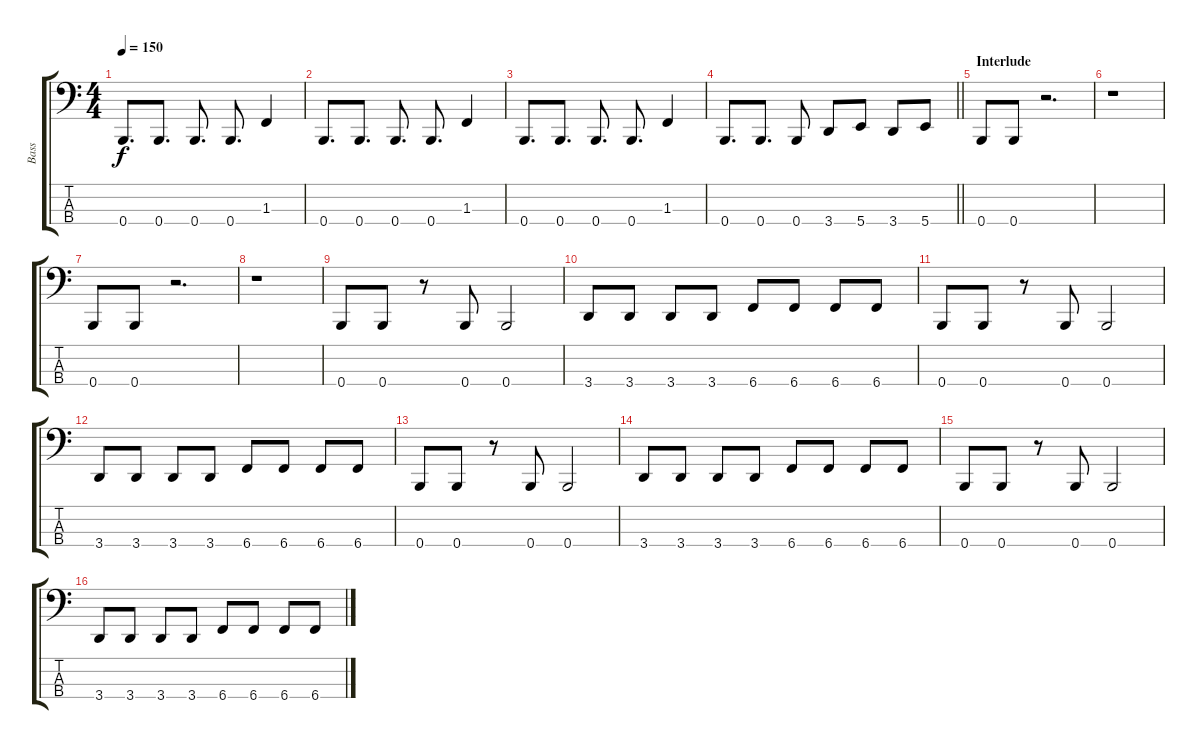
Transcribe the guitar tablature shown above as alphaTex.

\track ("Bass" "Bass") {instrument electricbassfinger}
\staff {score tabs}
\tuning (D2 A1 E1 B0) {hide}
\ts (4 4)
\tempo 150
\clef f4
\ks c
0.4.8{d dy f} 0.4.8{d} 0.4.8{d} 0.4.8{d} 1.3.4 |
0.4.8{d} 0.4.8{d} 0.4.8{d} 0.4.8{d} 1.3.4 |
0.4.8{d} 0.4.8{d} 0.4.8{d} 0.4.8{d} 1.3.4 |
\barLineRight lightlight
0.4.8{d} 0.4.8{d} 0.4.8 3.4.8 5.4.8 3.4.8 5.4.8 |
\section ("" "Interlude")
0.4.8 0.4.8 r.2{d} |
r.1 |
0.4.8 0.4.8 r.2{d} |
r.1 |
0.4.8 0.4.8 r.8 0.4.8 0.4.2 |
3.4.8 3.4.8 3.4.8 3.4.8 6.4.8 6.4.8 6.4.8 6.4.8 |
0.4.8 0.4.8 r.8 0.4.8 0.4.2 |
3.4.8 3.4.8 3.4.8 3.4.8 6.4.8 6.4.8 6.4.8 6.4.8 |
0.4.8 0.4.8 r.8 0.4.8 0.4.2 |
3.4.8 3.4.8 3.4.8 3.4.8 6.4.8 6.4.8 6.4.8 6.4.8 |
0.4.8 0.4.8 r.8 0.4.8 0.4.2 |
3.4.8 3.4.8 3.4.8 3.4.8 6.4.8 6.4.8 6.4.8 6.4.8
